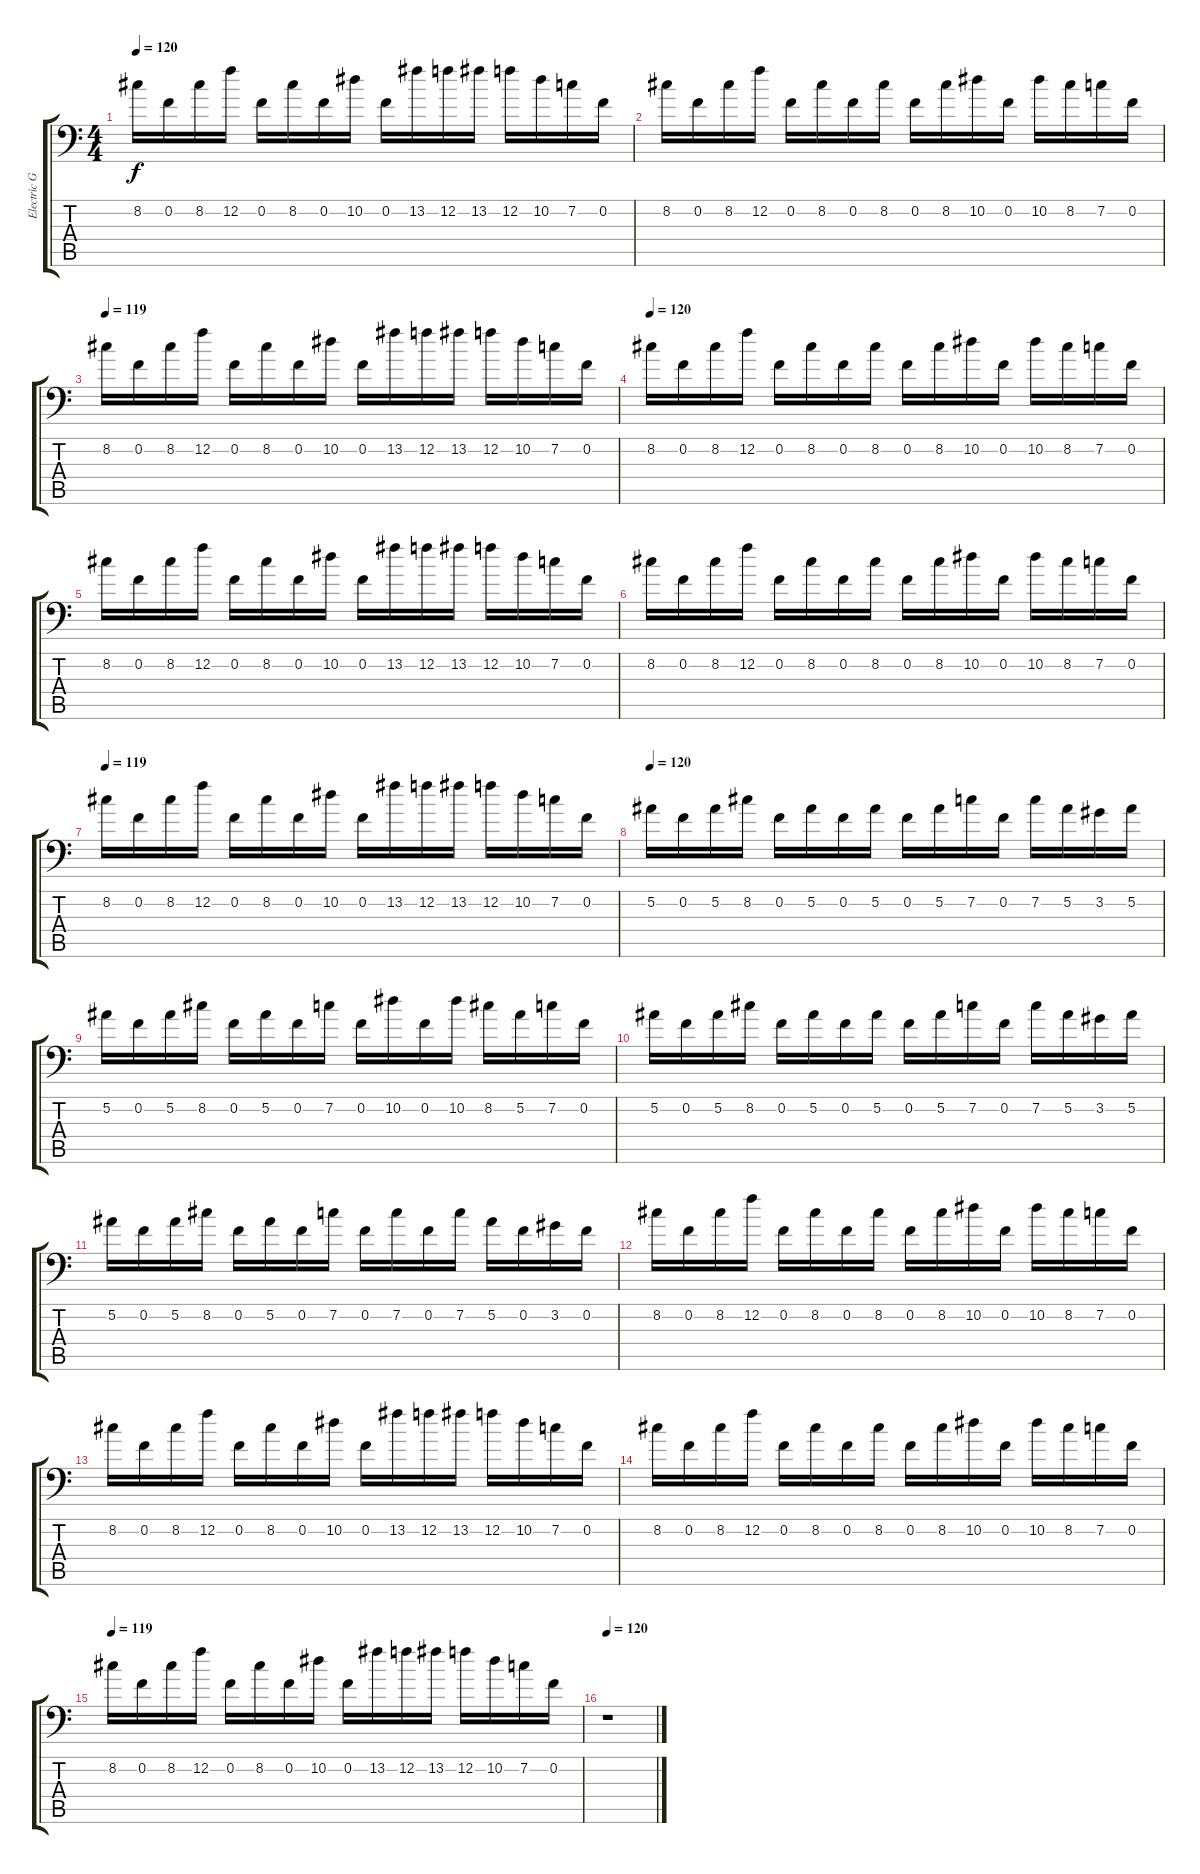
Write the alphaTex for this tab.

\track ("Electric Guitar 2" "Electric G") {instrument distortionguitar}
\staff {score tabs}
\tuning (Bb3 F3 Db3 Ab2 Eb2 Bb1) {hide}
\ts (4 4)
\tempo 120
\clef f4
\ks c
8.2.16{dy f} 0.2.16 8.2.16 12.2.16 0.2.16 8.2.16 0.2.16 10.2.16 0.2.16 13.2.16 12.2.16 13.2.16 12.2.16 10.2.16 7.2.16 0.2.16 |
8.2.16 0.2.16 8.2.16 12.2.16 0.2.16 8.2.16 0.2.16 8.2.16 0.2.16 8.2.16 10.2.16 0.2.16 10.2.16 8.2.16 7.2.16 0.2.16 |
\tempo 119
8.2.16 0.2.16 8.2.16 12.2.16 0.2.16 8.2.16 0.2.16 10.2.16 0.2.16 13.2.16 12.2.16 13.2.16 12.2.16 10.2.16 7.2.16 0.2.16 |
\tempo 120
8.2.16 0.2.16 8.2.16 12.2.16 0.2.16 8.2.16 0.2.16 8.2.16 0.2.16 8.2.16 10.2.16 0.2.16 10.2.16 8.2.16 7.2.16 0.2.16 |
8.2.16 0.2.16 8.2.16 12.2.16 0.2.16 8.2.16 0.2.16 10.2.16 0.2.16 13.2.16 12.2.16 13.2.16 12.2.16 10.2.16 7.2.16 0.2.16 |
8.2.16 0.2.16 8.2.16 12.2.16 0.2.16 8.2.16 0.2.16 8.2.16 0.2.16 8.2.16 10.2.16 0.2.16 10.2.16 8.2.16 7.2.16 0.2.16 |
\tempo 119
8.2.16 0.2.16 8.2.16 12.2.16 0.2.16 8.2.16 0.2.16 10.2.16 0.2.16 13.2.16 12.2.16 13.2.16 12.2.16 10.2.16 7.2.16 0.2.16 |
\tempo 120
5.2.16 0.2.16 5.2.16 8.2.16 0.2.16 5.2.16 0.2.16 5.2.16 0.2.16 5.2.16 7.2.16 0.2.16 7.2.16 5.2.16 3.2.16 5.2.16 |
5.2.16 0.2.16 5.2.16 8.2.16 0.2.16 5.2.16 0.2.16 7.2.16 0.2.16 10.2.16 0.2.16 10.2.16 8.2.16 5.2.16 7.2.16 0.2.16 |
5.2.16 0.2.16 5.2.16 8.2.16 0.2.16 5.2.16 0.2.16 5.2.16 0.2.16 5.2.16 7.2.16 0.2.16 7.2.16 5.2.16 3.2.16 5.2.16 |
5.2.16 0.2.16 5.2.16 8.2.16 0.2.16 5.2.16 0.2.16 7.2.16 0.2.16 7.2.16 0.2.16 7.2.16 5.2.16 0.2.16 3.2.16 0.2.16 |
8.2.16 0.2.16 8.2.16 12.2.16 0.2.16 8.2.16 0.2.16 8.2.16 0.2.16 8.2.16 10.2.16 0.2.16 10.2.16 8.2.16 7.2.16 0.2.16 |
8.2.16 0.2.16 8.2.16 12.2.16 0.2.16 8.2.16 0.2.16 10.2.16 0.2.16 13.2.16 12.2.16 13.2.16 12.2.16 10.2.16 7.2.16 0.2.16 |
8.2.16 0.2.16 8.2.16 12.2.16 0.2.16 8.2.16 0.2.16 8.2.16 0.2.16 8.2.16 10.2.16 0.2.16 10.2.16 8.2.16 7.2.16 0.2.16 |
\tempo 119
8.2.16 0.2.16 8.2.16 12.2.16 0.2.16 8.2.16 0.2.16 10.2.16 0.2.16 13.2.16 12.2.16 13.2.16 12.2.16 10.2.16 7.2.16 0.2.16 |
\tempo 120
r.1
